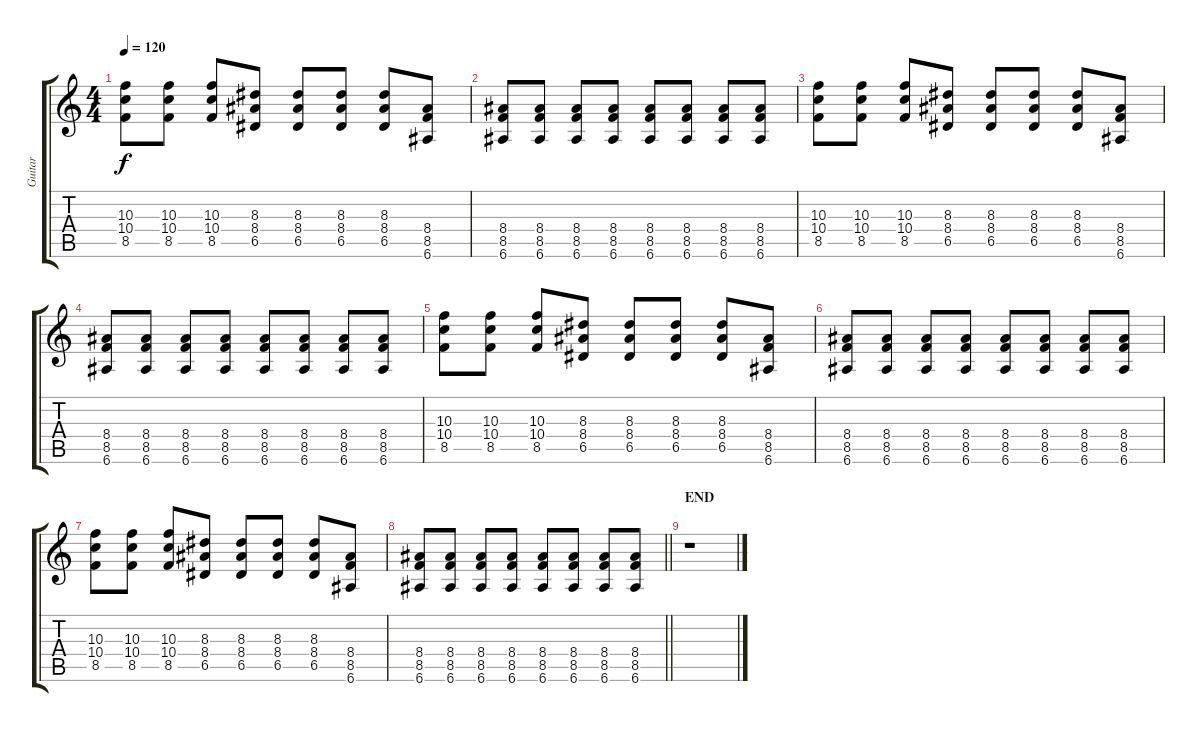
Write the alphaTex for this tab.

\track ("Guitar" "Guitar") {instrument distortionguitar}
\staff {score tabs}
\tuning (E4 B3 G3 D3 A2 E2) {hide}
\ts (4 4)
\tempo 120
\clef g2
\ks c
(10.3 10.4 8.5).8{dy f} (10.3 10.4 8.5).8 (10.3 10.4 8.5).8 (8.3 8.4 6.5).8 (8.3 8.4 6.5).8 (8.3 8.4 6.5).8 (8.3 8.4 6.5).8 (8.4 8.5 6.6).8 |
(8.4 8.5 6.6).8 (8.4 8.5 6.6).8 (8.4 8.5 6.6).8 (8.4 8.5 6.6).8 (8.4 8.5 6.6).8 (8.4 8.5 6.6).8 (8.4 8.5 6.6).8 (8.4 8.5 6.6).8 |
(10.3 10.4 8.5).8 (10.3 10.4 8.5).8 (10.3 10.4 8.5).8 (8.3 8.4 6.5).8 (8.3 8.4 6.5).8 (8.3 8.4 6.5).8 (8.3 8.4 6.5).8 (8.4 8.5 6.6).8 |
(8.4 8.5 6.6).8 (8.4 8.5 6.6).8 (8.4 8.5 6.6).8 (8.4 8.5 6.6).8 (8.4 8.5 6.6).8 (8.4 8.5 6.6).8 (8.4 8.5 6.6).8 (8.4 8.5 6.6).8 |
(10.3 10.4 8.5).8 (10.3 10.4 8.5).8 (10.3 10.4 8.5).8 (8.3 8.4 6.5).8 (8.3 8.4 6.5).8 (8.3 8.4 6.5).8 (8.3 8.4 6.5).8 (8.4 8.5 6.6).8 |
(8.4 8.5 6.6).8 (8.4 8.5 6.6).8 (8.4 8.5 6.6).8 (8.4 8.5 6.6).8 (8.4 8.5 6.6).8 (8.4 8.5 6.6).8 (8.4 8.5 6.6).8 (8.4 8.5 6.6).8 |
(10.3 10.4 8.5).8 (10.3 10.4 8.5).8 (10.3 10.4 8.5).8 (8.3 8.4 6.5).8 (8.3 8.4 6.5).8 (8.3 8.4 6.5).8 (8.3 8.4 6.5).8 (8.4 8.5 6.6).8 |
\barLineRight lightlight
(8.4 8.5 6.6).8 (8.4 8.5 6.6).8 (8.4 8.5 6.6).8 (8.4 8.5 6.6).8 (8.4 8.5 6.6).8 (8.4 8.5 6.6).8 (8.4 8.5 6.6).8 (8.4 8.5 6.6).8 |
\section ("" "END")
r.1
